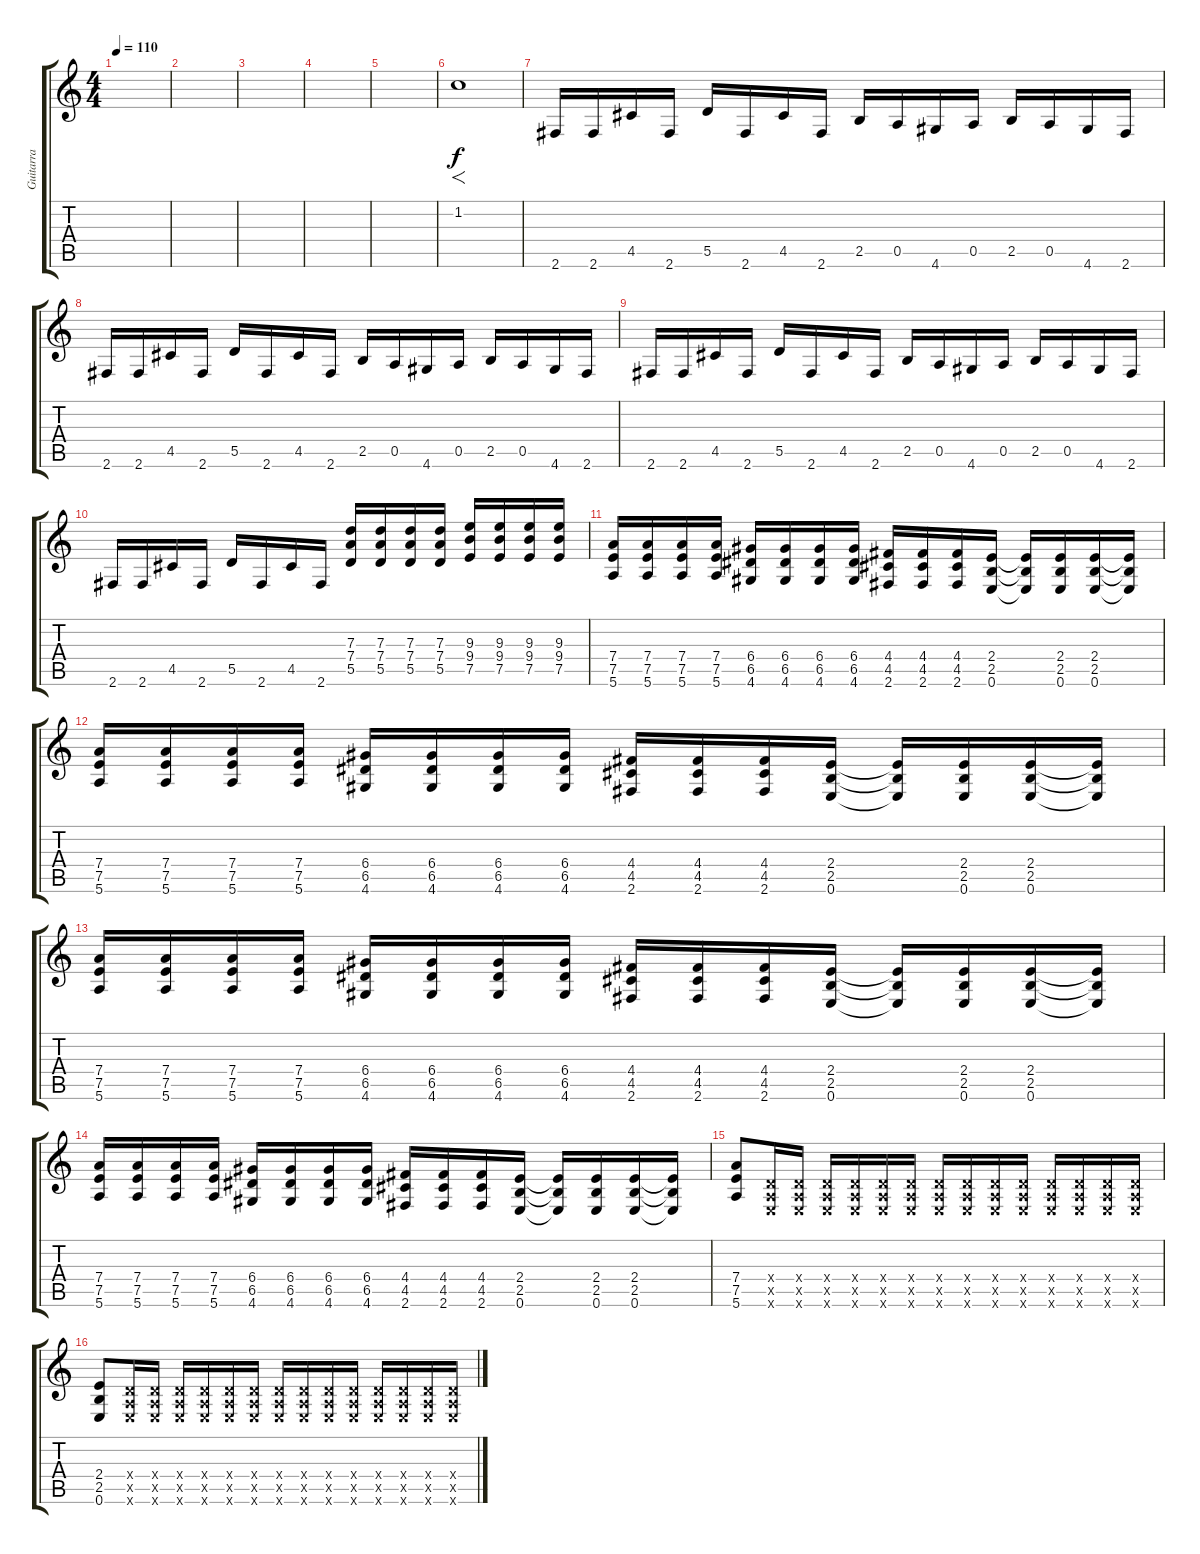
\track ("Guitarra" "Guitarra") {instrument distortionguitar}
\staff {score tabs}
\tuning (E4 B3 G3 D3 A2 E2) {hide}
\ts (4 4)
\tempo 110
\clef g2
\ks c
|
|
|
|
|
1.2.1{f instrument guitarharmonics} |
2.6.16{instrument electricguitarmuted} 2.6.16 4.5.16{instrument distortionguitar} 2.6.16{instrument electricguitarmuted} 5.5.16{instrument distortionguitar} 2.6.16{instrument electricguitarmuted} 4.5.16{instrument distortionguitar} 2.6.16{instrument distortionguitar} 2.5.16{instrument distortionguitar} 0.5.16 4.6.16 0.5.16 2.5.16 0.5.16 4.6.16 2.6.16 |
2.6.16{instrument electricguitarmuted} 2.6.16 4.5.16{instrument distortionguitar} 2.6.16{instrument electricguitarmuted} 5.5.16{instrument distortionguitar} 2.6.16{instrument electricguitarmuted} 4.5.16{instrument distortionguitar} 2.6.16{instrument distortionguitar} 2.5.16{instrument distortionguitar} 0.5.16 4.6.16 0.5.16 2.5.16 0.5.16 4.6.16 2.6.16 |
2.6.16{instrument electricguitarmuted} 2.6.16 4.5.16{instrument distortionguitar} 2.6.16{instrument electricguitarmuted} 5.5.16{instrument distortionguitar} 2.6.16{instrument electricguitarmuted} 4.5.16{instrument distortionguitar} 2.6.16{instrument distortionguitar} 2.5.16{instrument distortionguitar} 0.5.16 4.6.16 0.5.16 2.5.16 0.5.16 4.6.16 2.6.16 |
2.6.16{instrument electricguitarmuted} 2.6.16 4.5.16{instrument distortionguitar} 2.6.16{instrument electricguitarmuted} 5.5.16{instrument distortionguitar} 2.6.16{instrument electricguitarmuted} 4.5.16{instrument distortionguitar} 2.6.16{instrument distortionguitar} (7.3 7.4 5.5).16{instrument distortionguitar} (7.3 7.4 5.5).16 (7.3 7.4 5.5).16 (7.3 7.4 5.5).16 (9.3 9.4 7.5).16 (9.3 9.4 7.5).16 (9.3 9.4 7.5).16 (9.3 9.4 7.5).16 |
(7.4 7.5 5.6).16 (7.4 7.5 5.6).16 (7.4 7.5 5.6).16 (7.4 7.5 5.6).16 (6.4 6.5 4.6).16 (6.4 6.5 4.6).16 (6.4 6.5 4.6).16 (6.4 6.5 4.6).16 (4.4 4.5 2.6).16 (4.4 4.5 2.6).16 (4.4 4.5 2.6).16 (2.4 2.5 0.6).16 (2.4{t} 2.5{t} 0.6{t}).16 (2.4 2.5 0.6).16 (2.4 2.5 0.6).16 (2.4{t} 2.5{t} 0.6{t}).16 |
(7.4 7.5 5.6).16 (7.4 7.5 5.6).16 (7.4 7.5 5.6).16 (7.4 7.5 5.6).16 (6.4 6.5 4.6).16 (6.4 6.5 4.6).16 (6.4 6.5 4.6).16 (6.4 6.5 4.6).16 (4.4 4.5 2.6).16 (4.4 4.5 2.6).16 (4.4 4.5 2.6).16 (2.4 2.5 0.6).16 (2.4{t} 2.5{t} 0.6{t}).16 (2.4 2.5 0.6).16 (2.4 2.5 0.6).16 (2.4{t} 2.5{t} 0.6{t}).16 |
(7.4 7.5 5.6).16 (7.4 7.5 5.6).16 (7.4 7.5 5.6).16 (7.4 7.5 5.6).16 (6.4 6.5 4.6).16 (6.4 6.5 4.6).16 (6.4 6.5 4.6).16 (6.4 6.5 4.6).16 (4.4 4.5 2.6).16 (4.4 4.5 2.6).16 (4.4 4.5 2.6).16 (2.4 2.5 0.6).16 (2.4{t} 2.5{t} 0.6{t}).16 (2.4 2.5 0.6).16 (2.4 2.5 0.6).16 (2.4{t} 2.5{t} 0.6{t}).16 |
(7.4 7.5 5.6).16 (7.4 7.5 5.6).16 (7.4 7.5 5.6).16 (7.4 7.5 5.6).16 (6.4 6.5 4.6).16 (6.4 6.5 4.6).16 (6.4 6.5 4.6).16 (6.4 6.5 4.6).16 (4.4 4.5 2.6).16 (4.4 4.5 2.6).16 (4.4 4.5 2.6).16 (2.4 2.5 0.6).16 (2.4{t} 2.5{t} 0.6{t}).16 (2.4 2.5 0.6).16 (2.4 2.5 0.6).16 (2.4{t} 2.5{t} 0.6{t}).16 |
(7.4 7.5 5.6).8 (0.4{x} 0.5{x} 0.6{x}).16 (0.4{x} 0.5{x} 0.6{x}).16 (0.4{x} 0.5{x} 0.6{x}).16 (0.4{x} 0.5{x} 0.6{x}).16 (0.4{x} 0.5{x} 0.6{x}).16 (0.4{x} 0.5{x} 0.6{x}).16 (0.4{x} 0.5{x} 0.6{x}).16 (0.4{x} 0.5{x} 0.6{x}).16 (0.4{x} 0.5{x} 0.6{x}).16 (0.4{x} 0.5{x} 0.6{x}).16 (0.4{x} 0.5{x} 0.6{x}).16 (0.4{x} 0.5{x} 0.6{x}).16 (0.4{x} 0.5{x} 0.6{x}).16 (0.4{x} 0.5{x} 0.6{x}).16 |
(2.4 2.5 0.6).8 (0.4{x} 0.5{x} 0.6{x}).16 (0.4{x} 0.5{x} 0.6{x}).16 (0.4{x} 0.5{x} 0.6{x}).16 (0.4{x} 0.5{x} 0.6{x}).16 (0.4{x} 0.5{x} 0.6{x}).16 (0.4{x} 0.5{x} 0.6{x}).16 (0.4{x} 0.5{x} 0.6{x}).16 (0.4{x} 0.5{x} 0.6{x}).16 (0.4{x} 0.5{x} 0.6{x}).16 (0.4{x} 0.5{x} 0.6{x}).16 (0.4{x} 0.5{x} 0.6{x}).16 (0.4{x} 0.5{x} 0.6{x}).16 (0.4{x} 0.5{x} 0.6{x}).16 (0.4{x} 0.5{x} 0.6{x}).16
